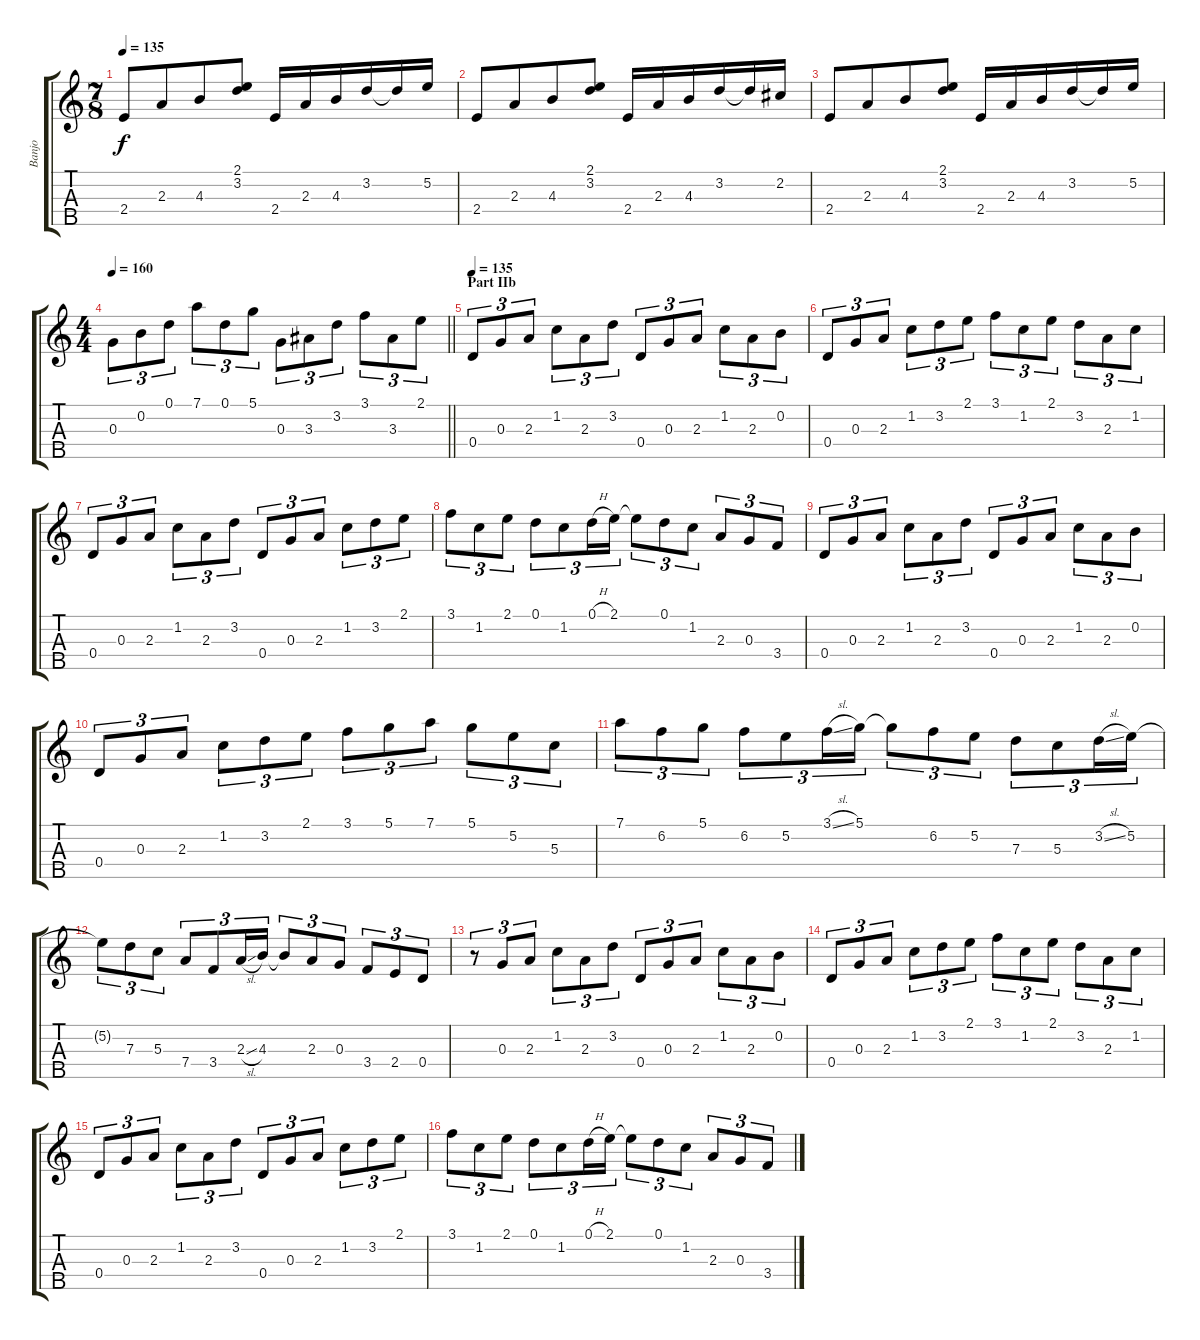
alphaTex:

\track ("Banjo" "Banjo") {instrument banjo}
\staff {score tabs}
\tuning (D4 B3 G3 D3 G4) {hide}
\displaytranspose 12
\ts (7 8)
\tempo 135
\clef g2
\ks c
2.4.8{dy f} 2.3.8 4.3.8 (2.1 3.2).8 2.4.16 2.3.16 4.3.16 3.2.16 3.2{t}.16 5.2.16 |
2.4.8 2.3.8 4.3.8 (2.1 3.2).8 2.4.16 2.3.16 4.3.16 3.2.16 3.2{t}.16 2.2.16 |
2.4.8 2.3.8 4.3.8 (2.1 3.2).8 2.4.16 2.3.16 4.3.16 3.2.16 3.2{t}.16 5.2.16 |
\ts (4 4)
\tempo 160
\barLineRight lightlight
0.3.8{tu (3 2)} 0.2.8{tu (3 2)} 0.1.8{tu (3 2)} 7.1.8{tu (3 2)} 0.1.8{tu (3 2)} 5.1.8{tu (3 2)} 0.3.8{tu (3 2)} 3.3.8{tu (3 2)} 3.2.8{tu (3 2)} 3.1.8{tu (3 2)} 3.3.8{tu (3 2)} 2.1.8{tu (3 2)} |
\section ("" "Part IIb")
\tempo 135
0.4.8{tu (3 2)} 0.3.8{tu (3 2)} 2.3.8{tu (3 2)} 1.2.8{tu (3 2)} 2.3.8{tu (3 2)} 3.2.8{tu (3 2)} 0.4.8{tu (3 2)} 0.3.8{tu (3 2)} 2.3.8{tu (3 2)} 1.2.8{tu (3 2)} 2.3.8{tu (3 2)} 0.2.8{tu (3 2)} |
0.4.8{tu (3 2)} 0.3.8{tu (3 2)} 2.3.8{tu (3 2)} 1.2.8{tu (3 2)} 3.2.8{tu (3 2)} 2.1.8{tu (3 2)} 3.1.8{tu (3 2)} 1.2.8{tu (3 2)} 2.1.8{tu (3 2)} 3.2.8{tu (3 2)} 2.3.8{tu (3 2)} 1.2.8{tu (3 2)} |
0.4.8{tu (3 2)} 0.3.8{tu (3 2)} 2.3.8{tu (3 2)} 1.2.8{tu (3 2)} 2.3.8{tu (3 2)} 3.2.8{tu (3 2)} 0.4.8{tu (3 2)} 0.3.8{tu (3 2)} 2.3.8{tu (3 2)} 1.2.8{tu (3 2)} 3.2.8{tu (3 2)} 2.1.8{tu (3 2)} |
3.1.8{tu (3 2)} 1.2.8{tu (3 2)} 2.1.8{tu (3 2)} 0.1.8{tu (3 2)} 1.2.8{tu (3 2)} 0.1{h}.16{tu (3 2)} 2.1.16{tu (3 2)} 2.1{t}.8{tu (3 2)} 0.1.8{tu (3 2)} 1.2.8{tu (3 2)} 2.3.8{tu (3 2)} 0.3.8{tu (3 2)} 3.4.8{tu (3 2)} |
0.4.8{tu (3 2)} 0.3.8{tu (3 2)} 2.3.8{tu (3 2)} 1.2.8{tu (3 2)} 2.3.8{tu (3 2)} 3.2.8{tu (3 2)} 0.4.8{tu (3 2)} 0.3.8{tu (3 2)} 2.3.8{tu (3 2)} 1.2.8{tu (3 2)} 2.3.8{tu (3 2)} 0.2.8{tu (3 2)} |
0.4.8{tu (3 2)} 0.3.8{tu (3 2)} 2.3.8{tu (3 2)} 1.2.8{tu (3 2)} 3.2.8{tu (3 2)} 2.1.8{tu (3 2)} 3.1.8{tu (3 2)} 5.1.8{tu (3 2)} 7.1.8{tu (3 2)} 5.1.8{tu (3 2)} 5.2.8{tu (3 2)} 5.3.8{tu (3 2)} |
7.1.8{tu (3 2)} 6.2.8{tu (3 2)} 5.1.8{tu (3 2)} 6.2.8{tu (3 2)} 5.2.8{tu (3 2)} 3.1{sl}.16{tu (3 2)} 5.1.16{tu (3 2)} 5.1{t}.8{tu (3 2)} 6.2.8{tu (3 2)} 5.2.8{tu (3 2)} 7.3.8{tu (3 2)} 5.3.8{tu (3 2)} 3.2{sl}.16{tu (3 2)} 5.2.16{tu (3 2)} |
5.2{t}.8{tu (3 2)} 7.3.8{tu (3 2)} 5.3.8{tu (3 2)} 7.4.8{tu (3 2)} 3.4.8{tu (3 2)} 2.3{sl}.16{tu (3 2)} 4.3.16{tu (3 2)} 4.3{t}.8{tu (3 2)} 2.3.8{tu (3 2)} 0.3.8{tu (3 2)} 3.4.8{tu (3 2)} 2.4.8{tu (3 2)} 0.4.8{tu (3 2)} |
r.8{tu (3 2)} 0.3.8{tu (3 2)} 2.3.8{tu (3 2)} 1.2.8{tu (3 2)} 2.3.8{tu (3 2)} 3.2.8{tu (3 2)} 0.4.8{tu (3 2)} 0.3.8{tu (3 2)} 2.3.8{tu (3 2)} 1.2.8{tu (3 2)} 2.3.8{tu (3 2)} 0.2.8{tu (3 2)} |
0.4.8{tu (3 2)} 0.3.8{tu (3 2)} 2.3.8{tu (3 2)} 1.2.8{tu (3 2)} 3.2.8{tu (3 2)} 2.1.8{tu (3 2)} 3.1.8{tu (3 2)} 1.2.8{tu (3 2)} 2.1.8{tu (3 2)} 3.2.8{tu (3 2)} 2.3.8{tu (3 2)} 1.2.8{tu (3 2)} |
0.4.8{tu (3 2)} 0.3.8{tu (3 2)} 2.3.8{tu (3 2)} 1.2.8{tu (3 2)} 2.3.8{tu (3 2)} 3.2.8{tu (3 2)} 0.4.8{tu (3 2)} 0.3.8{tu (3 2)} 2.3.8{tu (3 2)} 1.2.8{tu (3 2)} 3.2.8{tu (3 2)} 2.1.8{tu (3 2)} |
3.1.8{tu (3 2)} 1.2.8{tu (3 2)} 2.1.8{tu (3 2)} 0.1.8{tu (3 2)} 1.2.8{tu (3 2)} 0.1{h}.16{tu (3 2)} 2.1.16{tu (3 2)} 2.1{t}.8{tu (3 2)} 0.1.8{tu (3 2)} 1.2.8{tu (3 2)} 2.3.8{tu (3 2)} 0.3.8{tu (3 2)} 3.4.8{tu (3 2)}
